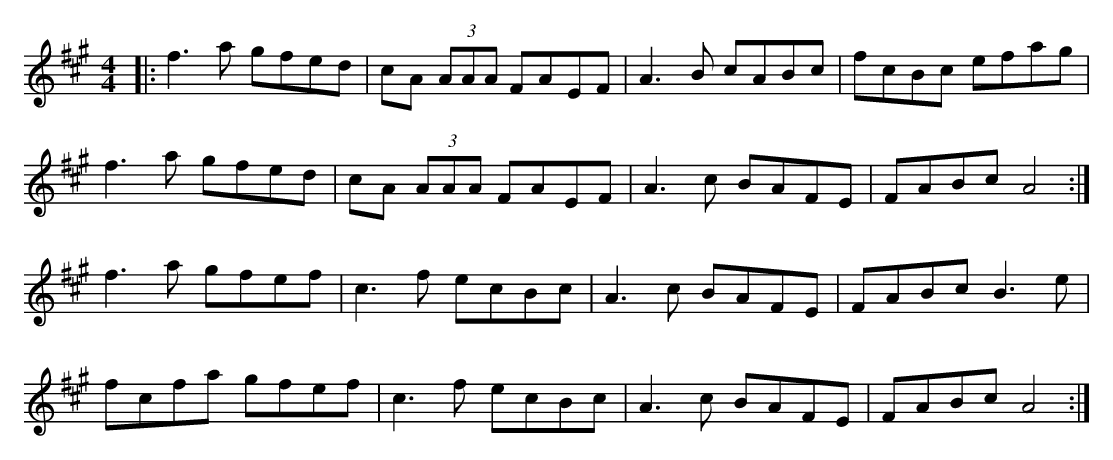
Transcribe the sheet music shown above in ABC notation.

X:1
M:4/4
K:A
|:f3a gfed|cA (3AAA FAEF|A3B cABc|fcBc efag|
f3a gfed|cA (3AAA FAEF|A3c BAFE|FABc A4:|
f3a gfef|c3f ecBc|A3c BAFE|FABc B3e|
fcfa gfef|c3f ecBc|A3c BAFE|FABc A4:|
